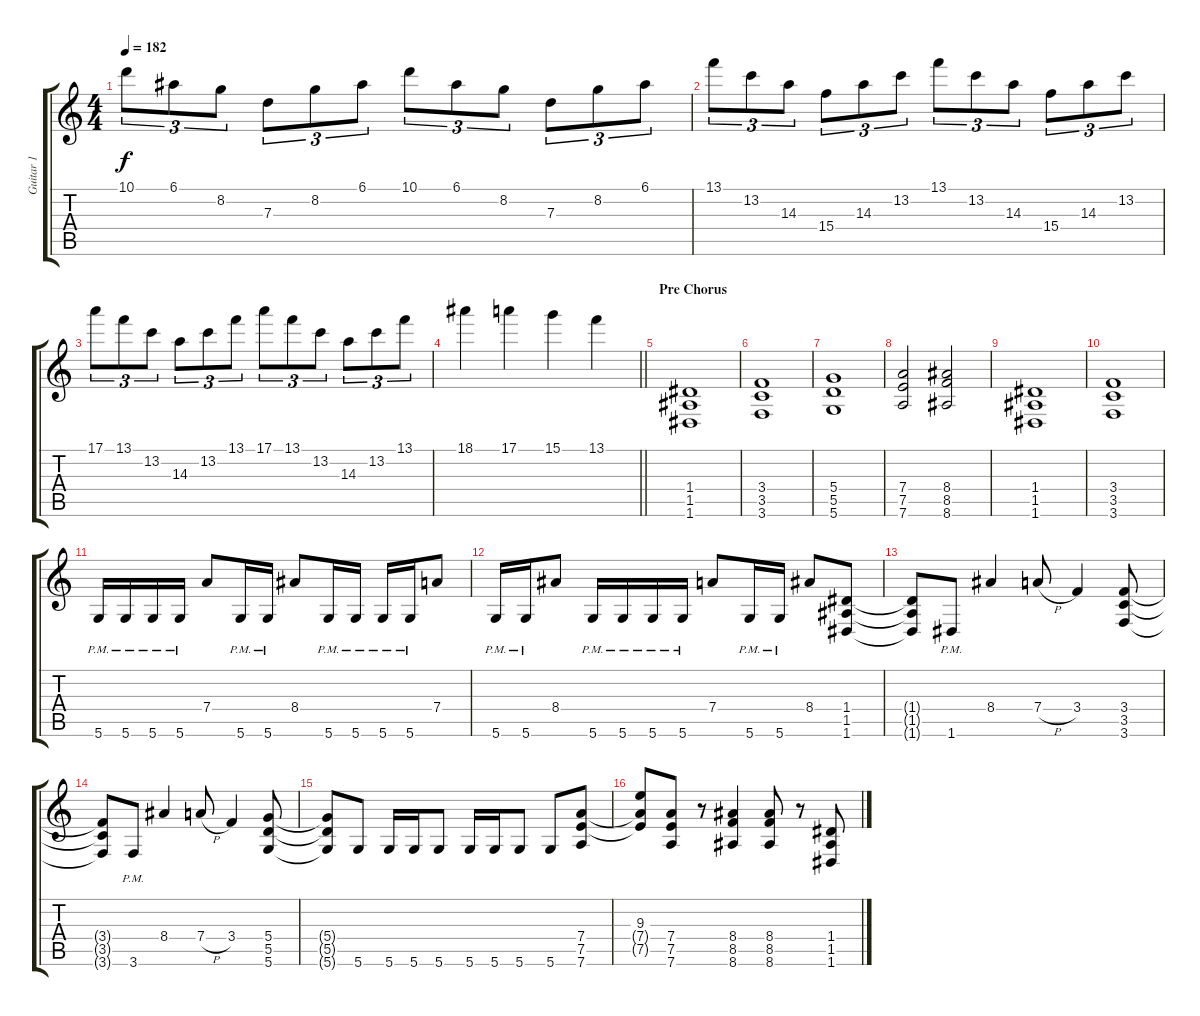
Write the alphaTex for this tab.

\track ("Guitar 1" "Guitar 1") {instrument distortionguitar}
\staff {score tabs}
\tuning (E4 B3 G3 D3 A2 D2) {hide}
\ts (4 4)
\tempo 182
\clef g2
\ks c
10.1.8{tu (3 2) dy f volume 15 balance 8} 6.1.8{tu (3 2)} 8.2.8{tu (3 2)} 7.3.8{tu (3 2)} 8.2.8{tu (3 2)} 6.1.8{tu (3 2)} 10.1.8{tu (3 2)} 6.1.8{tu (3 2)} 8.2.8{tu (3 2)} 7.3.8{tu (3 2)} 8.2.8{tu (3 2)} 6.1.8{tu (3 2)} |
13.1.8{tu (3 2)} 13.2.8{tu (3 2)} 14.3.8{tu (3 2)} 15.4.8{tu (3 2)} 14.3.8{tu (3 2)} 13.2.8{tu (3 2)} 13.1.8{tu (3 2)} 13.2.8{tu (3 2)} 14.3.8{tu (3 2)} 15.4.8{tu (3 2)} 14.3.8{tu (3 2)} 13.2.8{tu (3 2)} |
17.1.8{tu (3 2)} 13.1.8{tu (3 2)} 13.2.8{tu (3 2)} 14.3.8{tu (3 2)} 13.2.8{tu (3 2)} 13.1.8{tu (3 2)} 17.1.8{tu (3 2)} 13.1.8{tu (3 2)} 13.2.8{tu (3 2)} 14.3.8{tu (3 2)} 13.2.8{tu (3 2)} 13.1.8{tu (3 2)} |
\barLineRight lightlight
18.1.4{balance 16} 17.1.4 15.1.4 13.1.4 |
\section ("" "Pre Chorus")
(1.4 1.5 1.6).1{volume 13} |
(3.4 3.5 3.6).1 |
(5.4 5.5 5.6).1 |
(7.4 7.5 7.6).2 (8.4 8.5 8.6).2 |
(1.4 1.5 1.6).1 |
(3.4 3.5 3.6).1 |
5.6{pm}.16 5.6{pm}.16 5.6{pm}.16 5.6{pm}.16 7.4.8 5.6{pm}.16 5.6{pm}.16 8.4.8 5.6{pm}.16 5.6{pm}.16 5.6{pm}.16 5.6{pm}.16 7.4.8 |
5.6{pm}.16 5.6{pm}.16 8.4.8 5.6{pm}.16 5.6{pm}.16 5.6{pm}.16 5.6{pm}.16 7.4.8 5.6{pm}.16 5.6{pm}.16 8.4.8 (1.4 1.5 1.6).8 |
(1.4{t} 1.5{t} 1.6{t}).8 1.6{pm}.8 8.4.4 7.4{h}.8 3.4.4 (3.4 3.5 3.6).8 |
(3.4{t} 3.5{t} 3.6{t}).8 3.6{pm}.8 8.4.4 7.4{h}.8 3.4.4 (5.4 5.5 5.6).8 |
(5.4{t} 5.5{t} 5.6{t}).8 5.6.8 5.6.16 5.6.16 5.6.8 5.6.16 5.6.16 5.6.8 5.6.8 (7.4 7.5 7.6).8 |
(9.3 7.4{t} 7.5{t}).8 (7.4 7.5 7.6).8 r.8 (8.4 8.5 8.6).4 (8.4 8.5 8.6).8 r.8 (1.4 1.5 1.6).8
